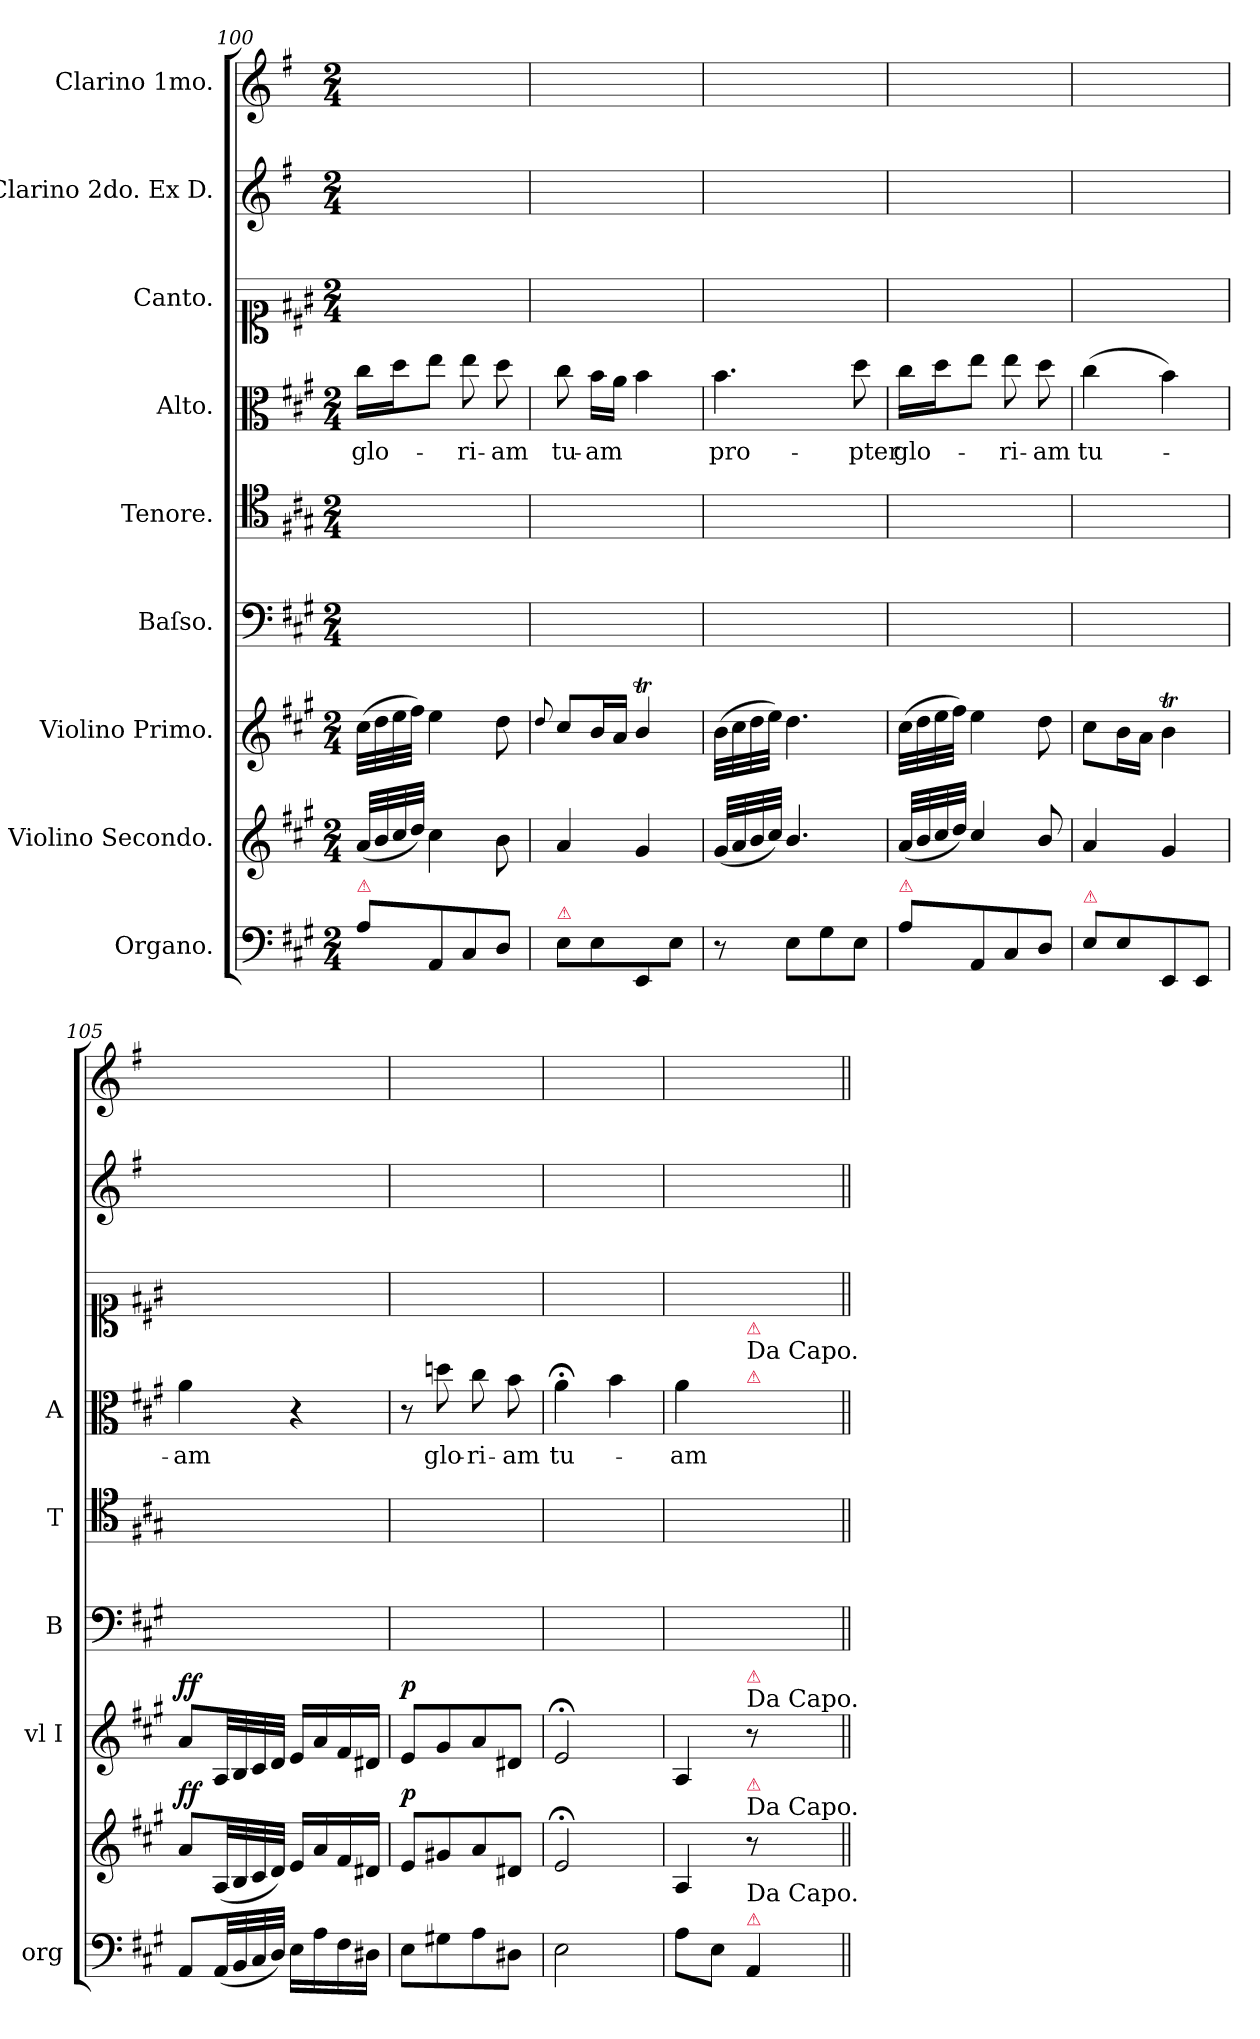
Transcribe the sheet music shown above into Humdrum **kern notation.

**kern	**kern	**dynam	**kern	**dynam	**kern	**kern	**kern	**text	**kern	**kern	**kern
*part9	*part8	*part8	*part7	*part7	*part6	*part5	*part4	*part4	*part3	*part2	*part1
*staff9	*staff8	*staff8	*staff7	*staff7	*staff6	*staff5	*staff4	*staff4	*staff3	*staff2	*staff1
*I"Organo.	*I"Violino Secondo.	*	*I"Violino Primo.	*	*I"Baſso.	*I"Tenore.	*I"Alto.	*	*I"Canto.	*I"Clarino 2do. Ex D.	*I"Clarino 1mo.
*I'org	*	*	*I'vl I	*	*I'B	*I'T	*I'A	*	*	*	*
*clefF4	*clefG2	*	*clefG2	*	*clefF4	*clefC4	*clefC3	*	*clefC1	*clefG2	*clefG2
*	*	*	*	*	*	*	*	*	*	*ITrd-1c-2	*ITrd-1c-2
*k[f#c#g#]	*k[f#c#g#]	*	*k[f#c#g#]	*	*k[f#c#g#]	*k[f#c#g#]	*k[f#c#g#]	*	*k[f#c#g#]	*k[f#c#g#]	*k[f#c#g#]
*M2/4	*M2/4	*	*M2/4	*	*M2/4	*M2/4	*M2/4	*	*M2/4	*M2/4	*M2/4
=100	=100	=100	=100	=100	=100	=100	=100	=100	=100	=100	=100
!LO:TX:a:color=crimson:t=⚠	!	!	!	!	!	!	!	!	!	!	!
8A\L	(<32a/LLL	.	(>32cc#\LLL	.	2ryy	2ryy	16cc#\LL	glo-	2ryy	2ryy	2ryy
.	32b/	.	32dd\	.	.	.	.	.	.	.	.
.	32cc#/	.	32ee\	.	.	.	16dd\J	.	.	.	.
.	32dd/JJJ)	.	32ff#\JJJ)	.	.	.	.	.	.	.	.
8AA/	4cc#\	.	4ee\	.	.	.	8ee\J	.	.	.	.
8C#/	.	.	.	.	.	.	8ee\	-ri-	.	.	.
8D/J	8b\	.	8dd\	.	.	.	8dd\	-am	.	.	.
=101	=101	=101	=101	=101	=101	=101	=101	=101	=101	=101	=101
.	.	.	8qqdd/	.	.	.	.	.	.	.	.
!LO:TX:a:color=crimson:t=⚠	!	!	!	!	!	!	!	!	!	!	!
8E\L	4a/	.	8cc#/L	.	2ryy	2ryy	8cc#\	tu-	2ryy	2ryy	2ryy
8E\	.	.	16b/L	.	.	.	16b\LL	-am	.	.	.
.	.	.	16a/JJ	.	.	.	16a\JJ	.	.	.	.
8EE/	4g#/	.	4bT/	.	.	.	4b\	.	.	.	.
8E\J	.	.	.	.	.	.	.	.	.	.	.
=102	=102	=102	=102	=102	=102	=102	=102	=102	=102	=102	=102
8r	(<32g#/LLL	.	(>32b\LLL	.	2ryy	2ryy	4.b\	pro-	2ryy	2ryy	2ryy
.	32a/	.	32cc#\	.	.	.	.	.	.	.	.
.	32b/	.	32dd\	.	.	.	.	.	.	.	.
.	32cc#/JJJ)	.	32ee\JJJ)	.	.	.	.	.	.	.	.
8E\L	4.b/	.	4.dd\	.	.	.	.	.	.	.	.
8G#\	.	.	.	.	.	.	.	.	.	.	.
8E\J	.	.	.	.	.	.	8dd\	-pter	.	.	.
=103	=103	=103	=103	=103	=103	=103	=103	=103	=103	=103	=103
!LO:TX:a:color=crimson:t=⚠	!	!	!	!	!	!	!	!	!	!	!
8A\L	(<32a/LLL	.	(>32cc#\LLL	.	2ryy	2ryy	16cc#\LL	glo-	2ryy	2ryy	2ryy
.	32b/	.	32dd\	.	.	.	.	.	.	.	.
.	32cc#/	.	32ee\	.	.	.	16dd\J	.	.	.	.
.	32dd/JJJ)	.	32ff#\JJJ)	.	.	.	.	.	.	.	.
8AA/	4cc#/	.	4ee\	.	.	.	8ee\J	.	.	.	.
8C#/	.	.	.	.	.	.	8ee\	-ri-	.	.	.
8D/J	8b/	.	8dd\	.	.	.	8dd\	-am	.	.	.
=104	=104	=104	=104	=104	=104	=104	=104	=104	=104	=104	=104
!LO:TX:a:color=crimson:t=⚠	!	!	!	!	!	!	!	!	!	!	!
8E\L	4a/	.	8cc#\L	.	2ryy	2ryy	(>4cc#\	tu-	2ryy	2ryy	2ryy
8E\	.	.	16b\L	.	.	.	.	.	.	.	.
.	.	.	16a\JJ	.	.	.	.	.	.	.	.
8EE/	4g#/	.	4bT\	.	.	.	4b\)	.	.	.	.
8EE/J	.	.	.	.	.	.	.	.	.	.	.
=105	=105	=105	=105	=105	=105	=105	=105	=105	=105	=105	=105
!	!	!LO:DY:a	!	!LO:DY:a	!	!	!	!	!	!	!
8AA/L	8a/L	ff	8a/L	ff	2ryy	2ryy	4a\	-am	2ryy	2ryy	2ryy
(32AA/LL	(<32A/LL	.	32A/LL	.	.	.	.	.	.	.	.
32BB/	32B/	.	32B/	.	.	.	.	.	.	.	.
32C#/	32c#/	.	32c#/	.	.	.	.	.	.	.	.
32D/JJJ)	32d/JJJ)	.	32d/JJJ	.	.	.	.	.	.	.	.
16E\LL	16e/LL	.	16e/LL	.	.	.	4r	.	.	.	.
16A\	16a/	.	16a/	.	.	.	.	.	.	.	.
16F#\	16f#/	.	16f#/	.	.	.	.	.	.	.	.
16D#X\JJ	16d#X/JJ	.	16d#X/JJ	.	.	.	.	.	.	.	.
=106	=106	=106	=106	=106	=106	=106	=106	=106	=106	=106	=106
!	!	!LO:DY:a	!	!LO:DY:a	!	!	!	!	!	!	!
8E\L	8e/L	p	8e/L	p	2ryy	2ryy	8r	.	2ryy	2ryy	2ryy
8G#X\	8g#X/	.	8g#/	.	.	.	8ddn\	glo-	.	.	.
8A\	8a/	.	8a/	.	.	.	8cc#\	-ri-	.	.	.
8D#X\J	8d#X/J	.	8d#X/J	.	.	.	8b\	-am	.	.	.
=107	=107	=107	=107	=107	=107	=107	=107	=107	=107	=107	=107
2E\	2e;</	.	2e;</	.	2ryy	2ryy	4a;<\	tu-	2ryy	2ryy	2ryy
.	.	.	.	.	.	.	4b\	.	.	.	.
=108	=108	=108	=108	=108	=108	=108	=108	=108	=108	=108	=108
8A\L	4A/	.	4A/	.	2ryy	2ryy	4a\	-am	2ryy	2ryy	2ryy
8E\J	.	.	.	.	.	.	.	.	.	.	.
!	!	!	!	!	!	!	!LO:TX:a:color=crimson:t=⚠	!	!	!	!
!	!	!	!	!	!	!	!LO:TX:a:t=Da Capo.	!	!	!	!
!	!	!	!	!	!	!	!LO:TX:a:color=crimson:t=⚠	!	!	!	!
!	!	!	!LO:TX:a:t=Da Capo.	!	!	!	!	!	!	!	!
!	!	!	!LO:TX:a:color=crimson:t=⚠	!	!	!	!	!	!	!	!
!	!LO:TX:a:t=Da Capo.	!	!	!	!	!	!	!	!	!	!
!	!LO:TX:a:color=crimson:t=⚠	!	!	!	!	!	!	!	!	!	!
!LO:TX:a:color=crimson:t=⚠	!	!	!	!	!	!	!	!	!	!	!
!LO:TX:a:t=Da Capo.	!	!	!	!	!	!	!	!	!	!	!
4AA/	8r	.	8r	.	.	.	8ryy	.	.	.	.
.	8ryy	.	8ryy	.	.	.	8ryy	.	.	.	.
=||	=||	=||	=||	=||	=||	=||	=||	=||	=||	=||	=||
*-	*-	*-	*-	*-	*-	*-	*-	*-	*-	*-	*-
